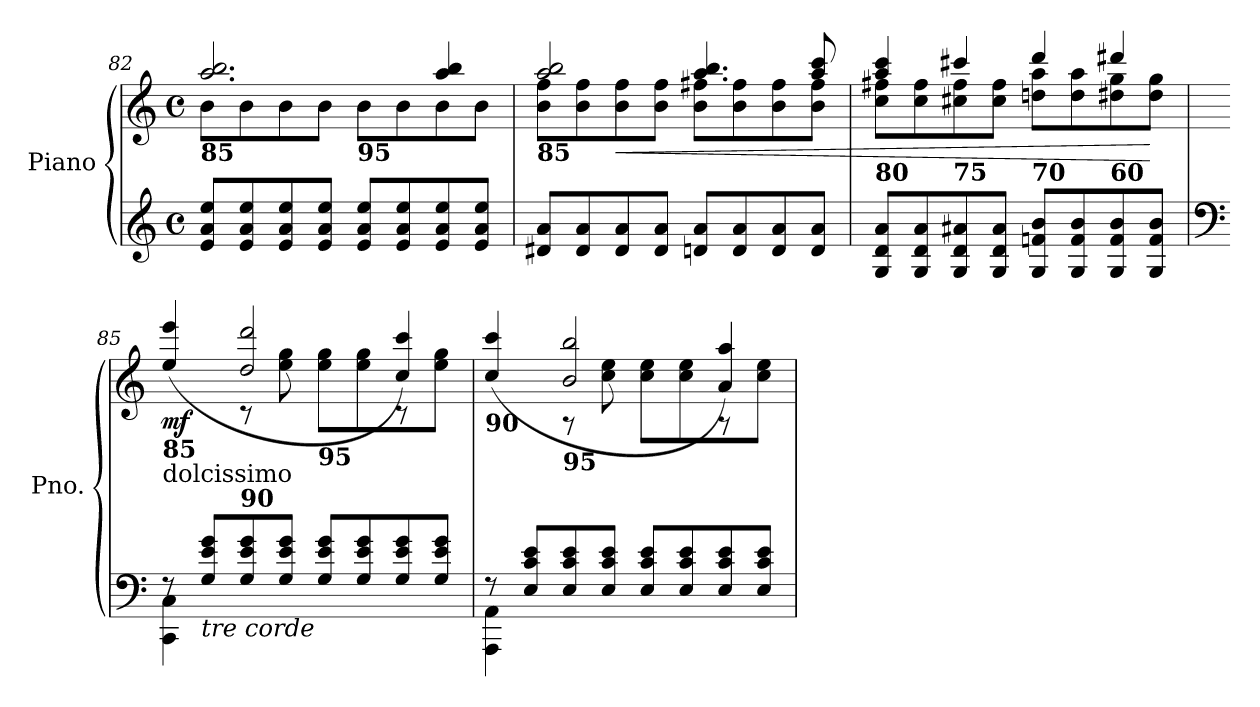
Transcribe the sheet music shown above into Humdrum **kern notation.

**kern	**kern	**dynam
*part1	*part1	*part1
*staff2	*staff1	*staff1/2
*I"Piano	*	*
*I'Pno.	*	*
*clefG2	*clefG2	*
*k[]	*k[]	*
*M4/4	*M4/4	*
*met(c)	*met(c)	*
=82	=82	=82
*	*^	*
!	!LO:TX:b:B:t=85	!	!
8e/ 8a/ 8ee/L	8b\L	2.aa/ 2.bb/	.
8e/ 8a/ 8ee/	8b\	.	.
8e/ 8a/ 8ee/	8b\	.	.
8e/ 8a/ 8ee/J	8b\J	.	.
!	!LO:TX:b:B:t=95	!	!
8e/ 8a/ 8ee/L	8b\L	.	.
8e/ 8a/ 8ee/	8b\	.	.
8e/ 8a/ 8ee/	8b\	4aa/ 4bb/	.
8e/ 8a/ 8ee/J	8b\J	.	.
!!LO:LB:g=z	!!
=83	=83	=83	=83
!	!LO:TX:b:B:t=85	!	!
8d#X/ 8a/L	8b\ 8ff\L	2aa/ 2bb/	.
8d#/ 8a/	8b\ 8ff\	.	.
!	!	!	!LO:HP:b
8d#/ 8a/	8b\ 8ff\	.	<
8d#/ 8a/J	8b\ 8ff\J	.	.
8dn/ 8a/L	8b\ 8ff#X\L	4.aa/ 4.bb/	.
8d/ 8a/	8b\ 8ff#\	.	.
8d/ 8a/	8b\ 8ff#\	.	.
8d/ 8a/J	8b\ 8ff#\J	8aa/ 8ccc/	.
=84	=84	=84	=84
!	!LO:TX:b:B:t=80	!	!
8G/ 8d/ 8a/L	8cc\ 8ff#X\L	4aa/ 4ccc/	.
8G/ 8d/ 8a/	8cc\ 8ff#\	.	.
!	!LO:TX:b:B:t=75	!	!
8G/ 8d/ 8a#X/	8cc#X\ 8ff#\	4ccc#X/	.
8G/ 8d/ 8a#/J	8cc#\ 8ff#\J	.	.
!	!LO:TX:b:B:t=70	!	!
8G/ 8fn/ 8b/L	8ddn\ 8aa\L	4ddd/	.
8G/ 8f/ 8b/	8dd\ 8aa\	.	.
!	!LO:TX:b:B:t=60	!	!
8G/ 8f/ 8b/	8dd#X\ 8gg\	4ddd#X/	.
8G/ 8f/ 8b/J	8dd#\ 8gg\J	.	[
=85	=85	=85	=85
*clefF4	*	*	*
*^	*	*	*
!	!	!LO:TX:b:B:t=85	!	!
!	!	!LO:TX:b:t=dolcissimo	!	!
!	!	!	!	!LO:DY:b
8rF	4CC\ 4C\	4rcyy	(4ee/ 4eee/	mf
!LO:TX:b:i:t=tre corde	!	!	!	!
8G/ 8e/ 8g/L	.	.	.	.
!	!	!LO:TX:b:B:t=90	!	!
8G/ 8e/ 8g/	4ryy	8rc	2dd/ 2ddd/	.
8G/ 8e/ 8g/J	.	8ee\ 8gg\	.	.
!	!	!LO:TX:b:B:t=95	!	!
8G/ 8e/ 8g/L	2ryy	8ee\ 8gg\L	.	.
8G/ 8e/ 8g/	.	8ee\ 8gg\	.	.
8G/ 8e/ 8g/	.	8rc	4cc/ 4ccc/)	.
8G/ 8e/ 8g/J	.	8ee\ 8gg\J	.	.
=86	=86	=86	=86	=86
!	!	!LO:TX:b:B:t=90	!	!
8rF	4AAA\ 4AA\	4rcyy	(4cc/ 4ccc/	.
8E/ 8c/ 8e/L	.	.	.	.
!	!	!LO:TX:b:B:t=95	!	!
8E/ 8c/ 8e/	4ryy	8rA	2b/ 2bb/	.
8E/ 8c/ 8e/J	.	8cc\ 8ee\	.	.
8E/ 8c/ 8e/L	2ryy	8cc\ 8ee\L	.	.
8E/ 8c/ 8e/	.	8cc\ 8ee\	.	.
8E/ 8c/ 8e/	.	8rA	4a/ 4aa/)	.
8E/ 8c/ 8e/J	.	8cc\ 8ee\J	.	.
*v	*v	*	*	*
*	*v	*v	*
=	=	=
*-	*-	*-
